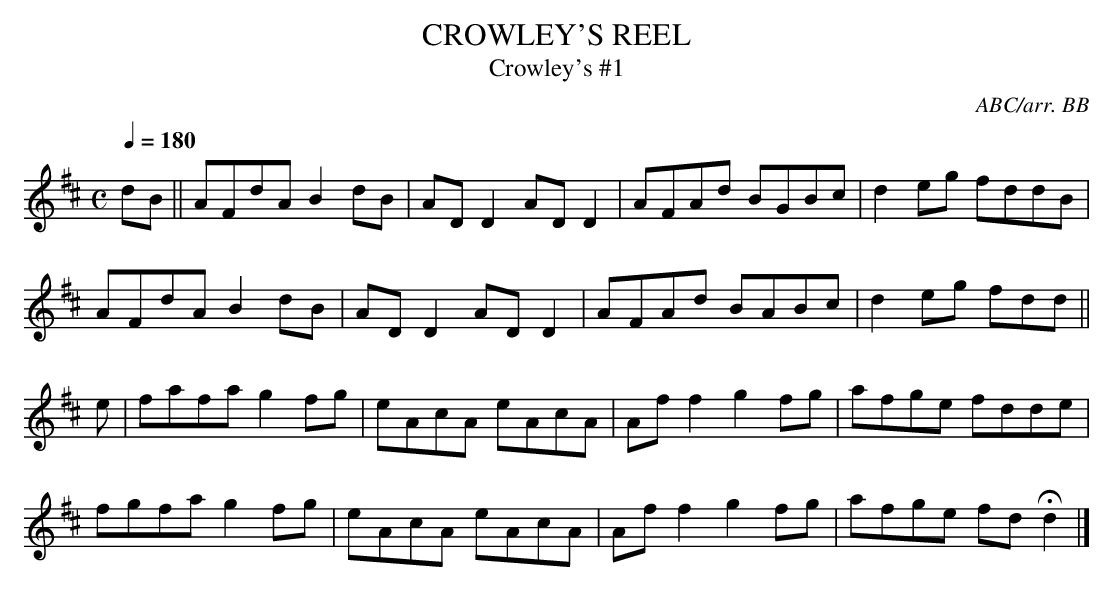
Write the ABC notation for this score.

X:1
T:CROWLEY'S REEL
T:Crowley's #1
C:ABC/arr. BB
M:C
L:1/8
Q:1/4=180
K:D
dB||AFdA B2dB|ADD2 ADD2|AFAd BGBc|d2eg fddB|
AFdA B2dB|ADD2 ADD2|AFAd BABc|d2eg fdd||
e|fafa g2fg|eAcA eAcA|Aff2 g2fg|afge fdde|
fgfa g2fg|eAcA eAcA|Aff2 g2fg|afge fdHd2|]
